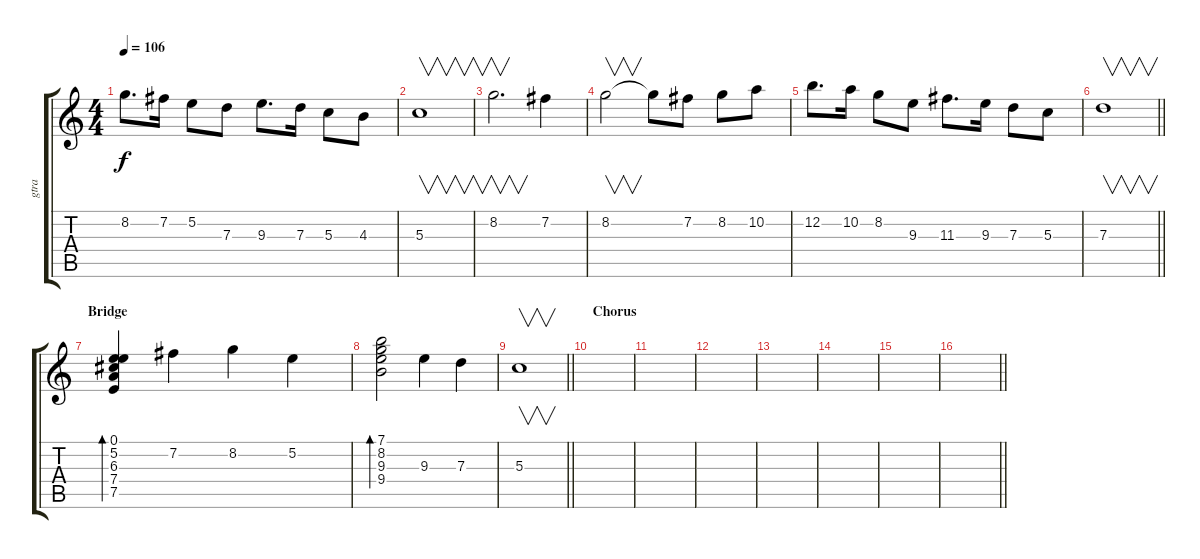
\track ("gtra" "gtra") {instrument acousticguitarsteel}
\staff {score tabs}
\tuning (E4 B3 G3 D3 A2 E2) {hide}
\ts (4 4)
\tempo 106
\clef g2
\ks c
8.2.8{d dy f} 7.2.16 5.2.8 7.3.8 9.3.8{d} 7.3.16 5.3.8 4.3.8 |
5.3.1{v} |
8.2.2{v d} 7.2.4 |
8.2.2{v} 8.2{t}.8 7.2.8 8.2.8 10.2.8 |
12.2.8{d} 10.2.16 8.2.8 9.3.8 11.3.8{d} 9.3.16 7.3.8 5.3.8 |
\barLineRight lightlight
7.3.1{v} |
\section ("" "Bridge")
(0.1 5.2 6.3 7.4 7.5).4{bd 240} 7.2.4 8.2.4 5.2.4 |
(7.1 8.2 9.3 9.4).2{bd 240} 9.3.4 7.3.4 |
\barLineRight lightlight
5.3.1{v} |
\section ("" "Chorus")
|
|
|
|
|
|
\barLineRight lightlight
